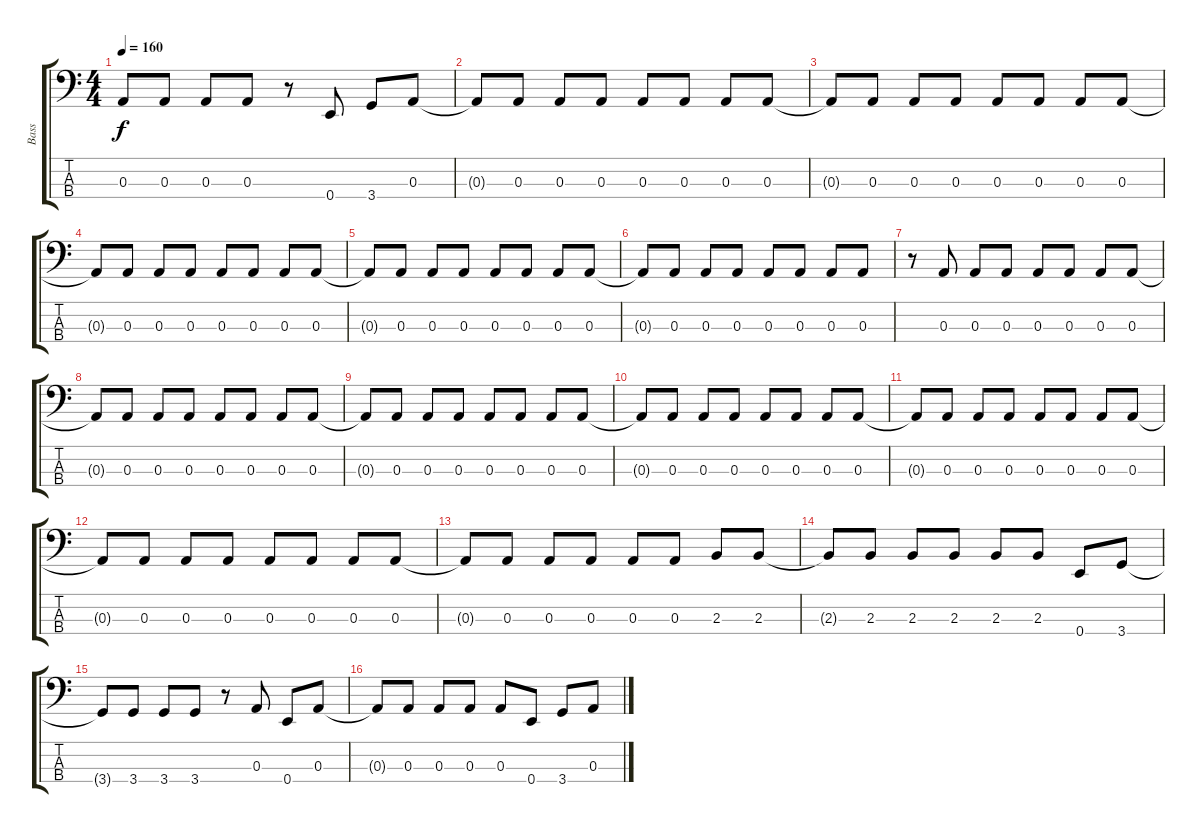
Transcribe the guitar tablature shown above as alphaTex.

\track ("Bass" "Bass") {instrument electricbassfinger}
\staff {score tabs}
\tuning (G2 D2 A1 E1) {hide}
\ts (4 4)
\tempo 160
\clef f4
\ks c
0.3{t}.8{dy f} 0.3.8 0.3.8 0.3.8 r.8 0.4.8 3.4.8 0.3.8 |
0.3{t}.8 0.3.8 0.3.8 0.3.8 0.3.8 0.3.8 0.3.8 0.3.8 |
0.3{t}.8 0.3.8 0.3.8 0.3.8 0.3.8 0.3.8 0.3.8 0.3.8 |
0.3{t}.8 0.3.8 0.3.8 0.3.8 0.3.8 0.3.8 0.3.8 0.3.8 |
0.3{t}.8 0.3.8 0.3.8 0.3.8 0.3.8 0.3.8 0.3.8 0.3.8 |
0.3{t}.8 0.3.8 0.3.8 0.3.8 0.3.8 0.3.8 0.3.8 0.3.8 |
r.8 0.3.8 0.3.8 0.3.8 0.3.8 0.3.8 0.3.8 0.3.8 |
0.3{t}.8 0.3.8 0.3.8 0.3.8 0.3.8 0.3.8 0.3.8 0.3.8 |
0.3{t}.8 0.3.8 0.3.8 0.3.8 0.3.8 0.3.8 0.3.8 0.3.8 |
0.3{t}.8 0.3.8 0.3.8 0.3.8 0.3.8 0.3.8 0.3.8 0.3.8 |
0.3{t}.8 0.3.8 0.3.8 0.3.8 0.3.8 0.3.8 0.3.8 0.3.8 |
0.3{t}.8 0.3.8 0.3.8 0.3.8 0.3.8 0.3.8 0.3.8 0.3.8 |
0.3{t}.8 0.3.8 0.3.8 0.3.8 0.3.8 0.3.8 2.3.8 2.3.8 |
2.3{t}.8 2.3.8 2.3.8 2.3.8 2.3.8 2.3.8 0.4.8 3.4.8 |
3.4{t}.8 3.4.8 3.4.8 3.4.8 r.8 0.3.8 0.4.8 0.3.8 |
0.3{t}.8 0.3.8 0.3.8 0.3.8 0.3.8 0.4.8 3.4.8 0.3.8
